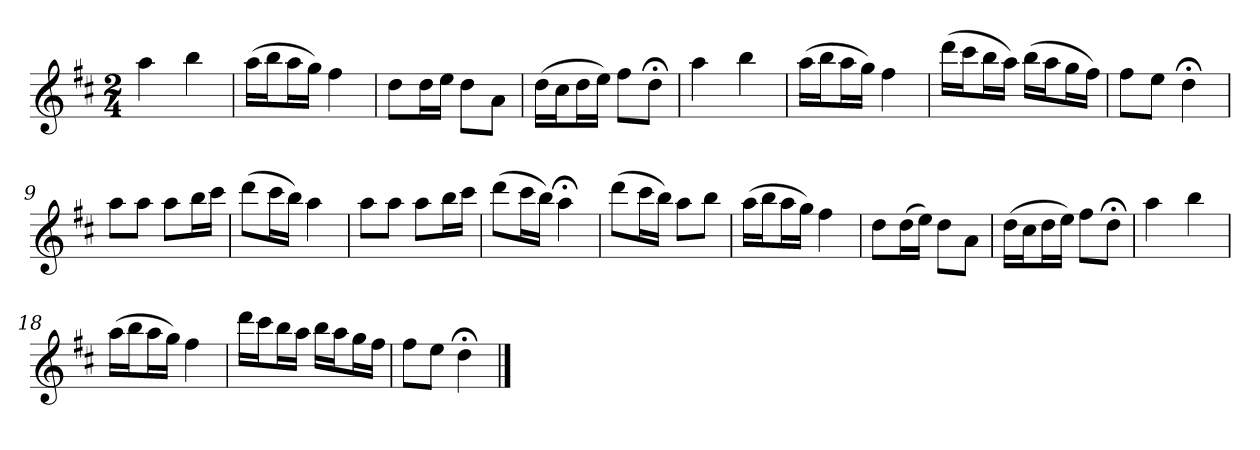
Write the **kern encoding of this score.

**kern
*part1
*staff1
*k[f#c#]
*D:
*M2/4
*MM120
=1
4aa
4bb
=2
(16aaLL
16bbJ
16aaL
16ggJJ)
4ff#
=3
8ddL
16ddL
16eeJJ
8ddL
8aJ
=4
(16ddLL
16cc#J
16ddL
16eeJJ)
8ff#L
8dd;<J
=5
4aa
4bb
=6
(16aaLL
16bbJ
16aaL
16ggJJ)
4ff#
=7
(16dddLL
16ccc#J
16bbL
16aaJJ)
(16bbLL
16aaJ
16ggL
16ff#JJ)
=8
8ff#L
8eeJ
4dd;<
=9
8aaL
8aaJ
8aaL
16bbL
16ccc#JJ
=10
(8dddL
16ccc#L
16bbJJ)
4aa
=11
8aaL
8aaJ
8aaL
16bbL
16ccc#JJ
=12
(8dddL
16ccc#L
16bbJJ)
4aa;<
=13
(8dddL
16ccc#L
16bbJJ)
8aaL
8bbJ
=14
(16aaLL
16bbJ
16aaL
16ggJJ)
4ff#
=15
8ddL
(16ddL
16eeJJ)
8ddL
8aJ
=16
(16ddLL
16cc#J
16ddL
16eeJJ)
8ff#L
8dd;<J
=17
4aa
4bb
=18
(16aaLL
16bbJ
16aaL
16ggJJ)
4ff#
=19
16dddLL
16ccc#J
16bbL
16aaJJ
16bbLL
16aaJ
16ggL
16ff#JJ
=20
8ff#L
8eeJ
4dd;<
==
*-
